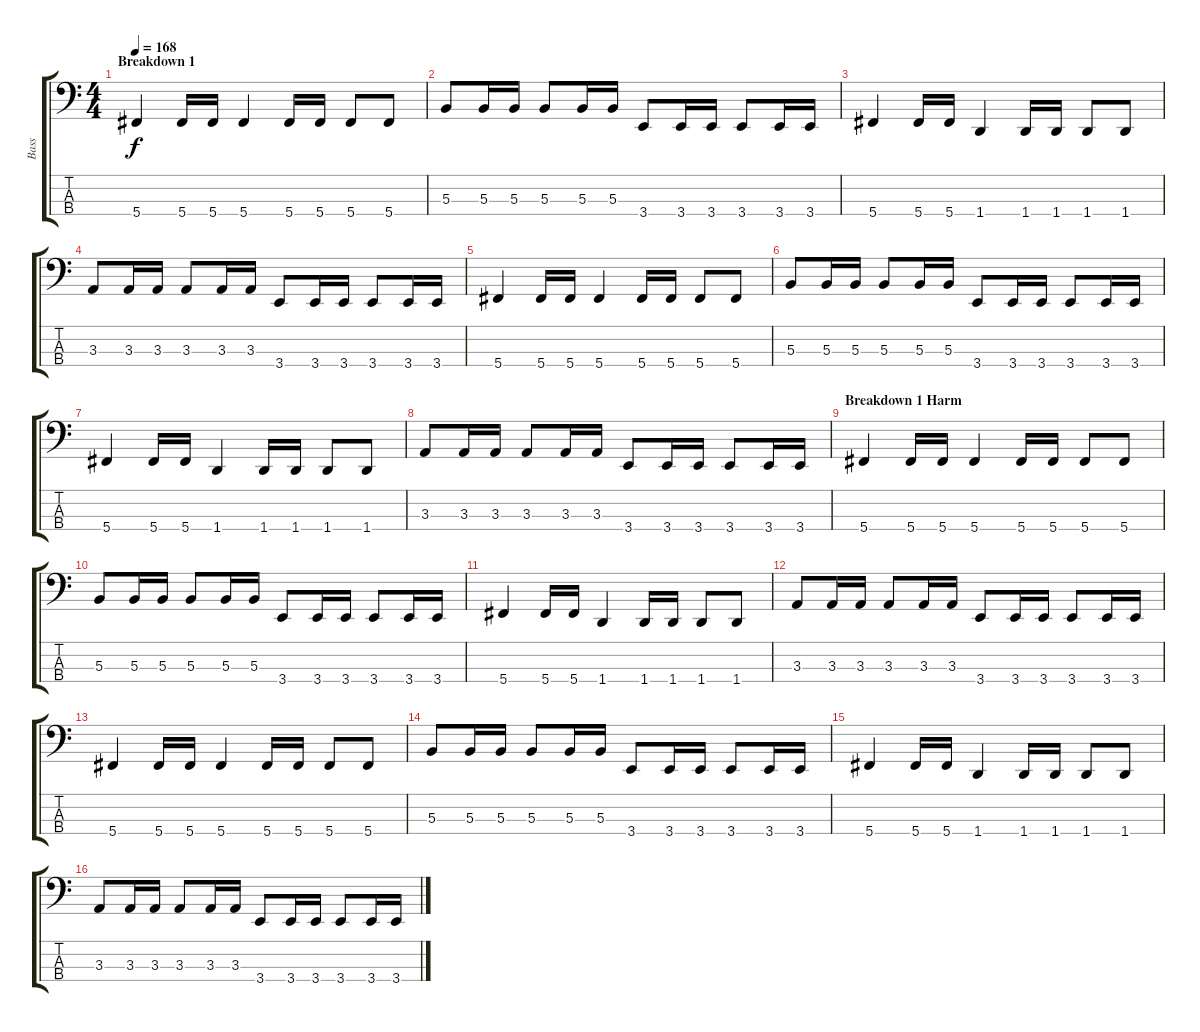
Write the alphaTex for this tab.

\track ("Bass" "Bass") {instrument electricbassfinger}
\staff {score tabs}
\tuning (E2 B1 Gb1 Db1) {hide}
\ts (4 4)
\section ("" "Breakdown 1")
\tempo 168
\clef f4
\ks c
5.4.4{dy f} 5.4.16 5.4.16 5.4.4 5.4.16 5.4.16 5.4.8 5.4.8 |
5.3.8 5.3.16 5.3.16 5.3.8 5.3.16 5.3.16 3.4.8 3.4.16 3.4.16 3.4.8 3.4.16 3.4.16 |
5.4.4 5.4.16 5.4.16 1.4.4 1.4.16 1.4.16 1.4.8 1.4.8 |
3.3.8 3.3.16 3.3.16 3.3.8 3.3.16 3.3.16 3.4.8 3.4.16 3.4.16 3.4.8 3.4.16 3.4.16 |
5.4.4 5.4.16 5.4.16 5.4.4 5.4.16 5.4.16 5.4.8 5.4.8 |
5.3.8 5.3.16 5.3.16 5.3.8 5.3.16 5.3.16 3.4.8 3.4.16 3.4.16 3.4.8 3.4.16 3.4.16 |
5.4.4 5.4.16 5.4.16 1.4.4 1.4.16 1.4.16 1.4.8 1.4.8 |
3.3.8 3.3.16 3.3.16 3.3.8 3.3.16 3.3.16 3.4.8 3.4.16 3.4.16 3.4.8 3.4.16 3.4.16 |
\section ("" "Breakdown 1 Harm")
5.4.4 5.4.16 5.4.16 5.4.4 5.4.16 5.4.16 5.4.8 5.4.8 |
5.3.8 5.3.16 5.3.16 5.3.8 5.3.16 5.3.16 3.4.8 3.4.16 3.4.16 3.4.8 3.4.16 3.4.16 |
5.4.4 5.4.16 5.4.16 1.4.4 1.4.16 1.4.16 1.4.8 1.4.8 |
3.3.8 3.3.16 3.3.16 3.3.8 3.3.16 3.3.16 3.4.8 3.4.16 3.4.16 3.4.8 3.4.16 3.4.16 |
5.4.4 5.4.16 5.4.16 5.4.4 5.4.16 5.4.16 5.4.8 5.4.8 |
5.3.8 5.3.16 5.3.16 5.3.8 5.3.16 5.3.16 3.4.8 3.4.16 3.4.16 3.4.8 3.4.16 3.4.16 |
5.4.4 5.4.16 5.4.16 1.4.4 1.4.16 1.4.16 1.4.8 1.4.8 |
3.3.8 3.3.16 3.3.16 3.3.8 3.3.16 3.3.16 3.4.8 3.4.16 3.4.16 3.4.8 3.4.16 3.4.16
